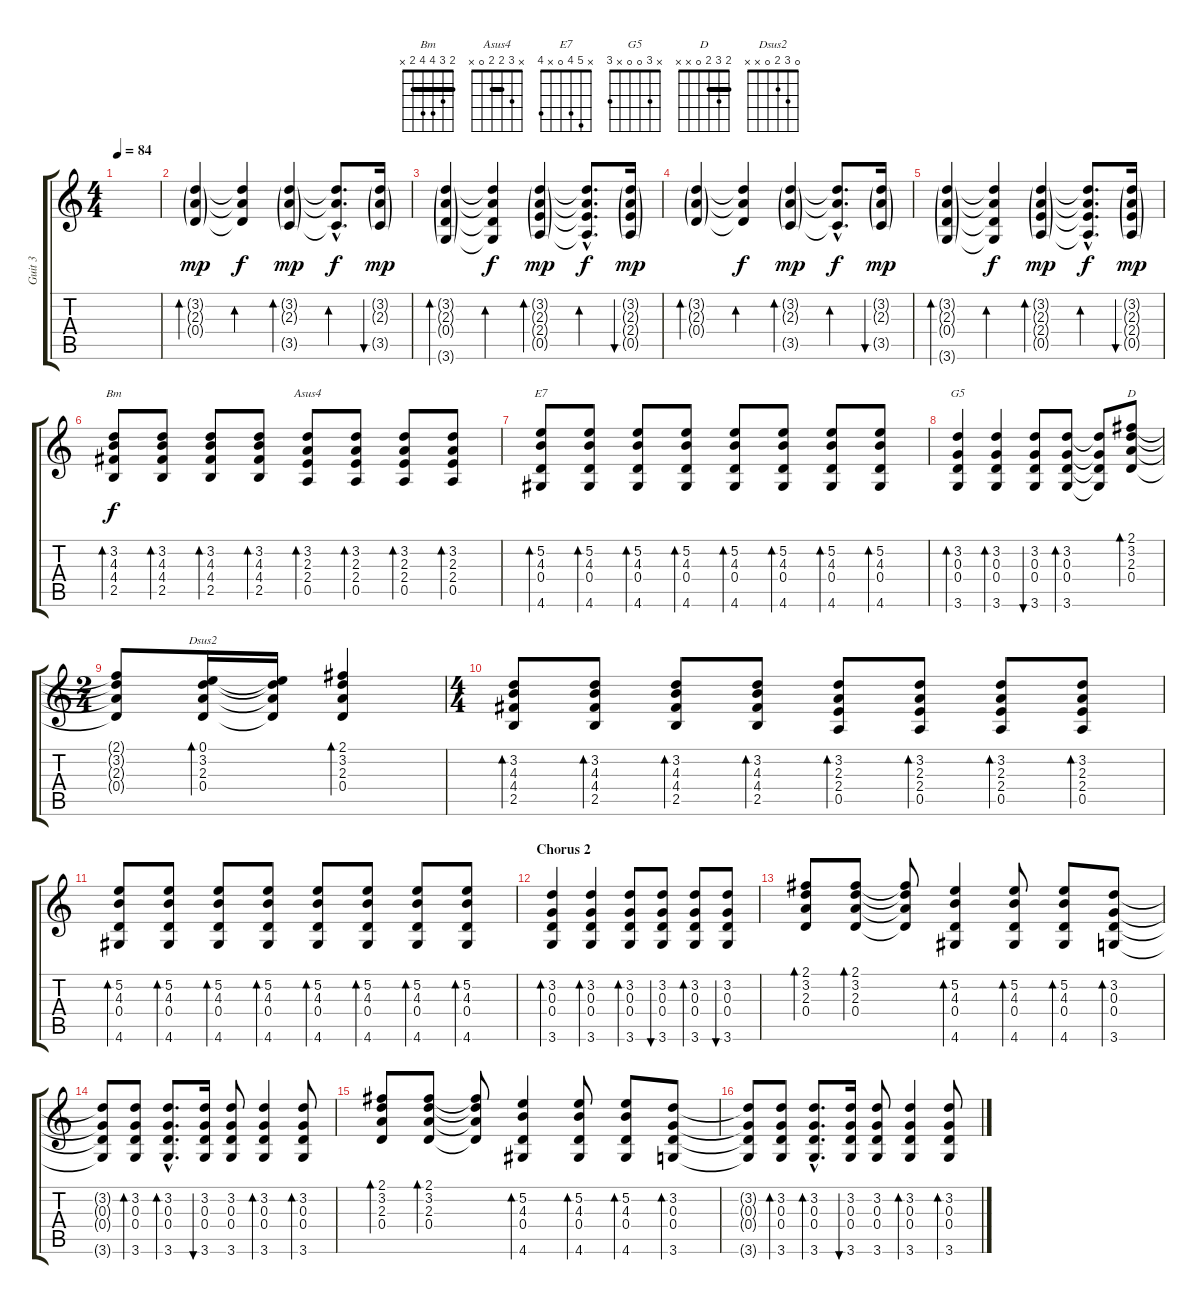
\track ("Guit 3" "Guit 3") {instrument acousticguitarsteel}
\staff {score tabs}
\tuning (E4 B3 G3 D3 A2 E2) {hide}
\chord ("Bm" 2 3 4 4 2 x) {barre 2}
\chord ("Asus4" x 3 2 2 0 x) {barre 2}
\chord ("E7" x 5 4 0 x 4)
\chord ("G5" x 3 0 0 x 3)
\chord ("D" 2 3 2 0 x x) {barre 2}
\chord ("Dsus2" 0 3 2 0 x x)
\ts (4 4)
\tempo 84
\clef g2
\ks c
|
(3.2{g} 2.3{g} 0.4{g}).4{bd 60 dy mp} (3.2{t} 2.3{t} 0.4{t}).4{bd 60 dy f} (3.2{g} 2.3{g} 3.5{g}).4{bd 60 dy mp} (3.2{hac t} 2.3{hac t} 3.5{hac t}).8{d bd 60 dy f} (3.2{g} 2.3{g} 3.5{g}).16{bu 60 dy mp} |
(3.2{g} 2.3{g} 0.4{g} 3.6{g}).4{bd 60} (3.2{t} 2.3{t} 0.4{t} 3.6{t}).4{bd 60 dy f} (3.2{g} 2.3{g} 2.4{g} 0.5{g}).4{bd 60 dy mp} (3.2{hac t} 2.3{hac t} 2.4{hac t} 0.5{hac t}).8{d bd 60 dy f} (3.2{g} 2.3{g} 2.4{g} 0.5{g}).16{bu 60 dy mp} |
(3.2{g} 2.3{g} 0.4{g}).4{bd 60} (3.2{t} 2.3{t} 0.4{t}).4{bd 60 dy f} (3.2{g} 2.3{g} 3.5{g}).4{bd 60 dy mp} (3.2{hac t} 2.3{hac t} 3.5{hac t}).8{d bd 60 dy f} (3.2{g} 2.3{g} 3.5{g}).16{bu 60 dy mp} |
(3.2{g} 2.3{g} 0.4{g} 3.6{g}).4{bd 60} (3.2{t} 2.3{t} 0.4{t} 3.6{t}).4{bd 60 dy f} (3.2{g} 2.3{g} 2.4{g} 0.5{g}).4{bd 60 dy mp} (3.2{hac t} 2.3{hac t} 2.4{hac t} 0.5{hac t}).8{d bd 60 dy f} (3.2{g} 2.3{g} 2.4{g} 0.5{g}).16{bu 60 dy mp} |
\section ("" "")
(3.2 4.3 4.4 2.5).8{bd 30 ch "Bm" dy f} (3.2 4.3 4.4 2.5).8{bd 30} (3.2 4.3 4.4 2.5).8{bd 30} (3.2 4.3 4.4 2.5).8{bd 30} (3.2 2.3 2.4 0.5).8{bd 30 ch "Asus4"} (3.2 2.3 2.4 0.5).8{bd 30} (3.2 2.3 2.4 0.5).8{bd 30} (3.2 2.3 2.4 0.5).8{bd 30} |
(5.2 4.3 0.4 4.6).8{bd 30 ch "E7"} (5.2 4.3 0.4 4.6).8{bd 30} (5.2 4.3 0.4 4.6).8{bd 30} (5.2 4.3 0.4 4.6).8{bd 30} (5.2 4.3 0.4 4.6).8{bd 30} (5.2 4.3 0.4 4.6).8{bd 30} (5.2 4.3 0.4 4.6).8{bd 30} (5.2 4.3 0.4 4.6).8{bd 30} |
(3.2 0.3 0.4 3.6).4{bd 30 ch "G5"} (3.2 0.3 0.4 3.6).4{bd 30} (3.2 0.3 0.4 3.6).8{bu 30} (3.2 0.3 0.4 3.6).8{bd 30} (3.2{t} 0.3{t} 0.4{t} 3.6{t}).8 (2.1 3.2 2.3 0.4).8{bd 30 ch "D"} |
\ts (2 4)
(2.1{t} 3.2{t} 2.3{t} 0.4{t}).8 (0.1 3.2 2.3 0.4).16{bd 30 ch "Dsus2"} (0.1{t} 3.2{t} 2.3{t} 0.4{t}).16 (2.1 3.2 2.3 0.4).4{bd 30} |
\ts (4 4)
(3.2 4.3 4.4 2.5).8{bd 30} (3.2 4.3 4.4 2.5).8{bd 30} (3.2 4.3 4.4 2.5).8{bd 30} (3.2 4.3 4.4 2.5).8{bd 30} (3.2 2.3 2.4 0.5).8{bd 30} (3.2 2.3 2.4 0.5).8{bd 30} (3.2 2.3 2.4 0.5).8{bd 30} (3.2 2.3 2.4 0.5).8{bd 30} |
(5.2 4.3 0.4 4.6).8{bd 30} (5.2 4.3 0.4 4.6).8{bd 30} (5.2 4.3 0.4 4.6).8{bd 30} (5.2 4.3 0.4 4.6).8{bd 30} (5.2 4.3 0.4 4.6).8{bd 30} (5.2 4.3 0.4 4.6).8{bd 30} (5.2 4.3 0.4 4.6).8{bd 30} (5.2 4.3 0.4 4.6).8{bd 30} |
\section ("" "Chorus 2")
(3.2 0.3 0.4 3.6).4{bd 30} (3.2 0.3 0.4 3.6).4{bd 30} (3.2 0.3 0.4 3.6).8{bd 30} (3.2 0.3 0.4 3.6).8{bu 30} (3.2 0.3 0.4 3.6).8{bd 30} (3.2 0.3 0.4 3.6).8{bu 30} |
(2.1 3.2 2.3 0.4).8{bd 30} (2.1 3.2 2.3 0.4).8{bd 30} (2.1{t} 3.2{t} 2.3{t} 0.4{t}).8 (5.2 4.3 0.4 4.6).4{bd 30} (5.2 4.3 0.4 4.6).8{bd 30} (5.2 4.3 0.4 4.6).8{bd 30} (3.2 0.3 0.4 3.6).8{bd 30} |
(3.2{t} 0.3{t} 0.4{t} 3.6{t}).8 (3.2 0.3 0.4 3.6).8{bd 30} (3.2{hac} 0.3{hac} 0.4{hac} 3.6{hac}).8{d bd 30} (3.2 0.3 0.4 3.6).16{bu 30} (3.2 0.3 0.4 3.6).8 (3.2 0.3 0.4 3.6).4{bd 30} (3.2 0.3 0.4 3.6).8{bd 30} |
(2.1 3.2 2.3 0.4).8{bd 30} (2.1 3.2 2.3 0.4).8{bd 30} (2.1{t} 3.2{t} 2.3{t} 0.4{t}).8 (5.2 4.3 0.4 4.6).4{bd 30} (5.2 4.3 0.4 4.6).8{bd 30} (5.2 4.3 0.4 4.6).8{bd 30} (3.2 0.3 0.4 3.6).8{bd 30} |
(3.2{t} 0.3{t} 0.4{t} 3.6{t}).8 (3.2 0.3 0.4 3.6).8{bd 30} (3.2{hac} 0.3{hac} 0.4{hac} 3.6{hac}).8{d bd 30} (3.2 0.3 0.4 3.6).16{bu 30} (3.2 0.3 0.4 3.6).8 (3.2 0.3 0.4 3.6).4{bd 30} (3.2 0.3 0.4 3.6).8{bd 30}
